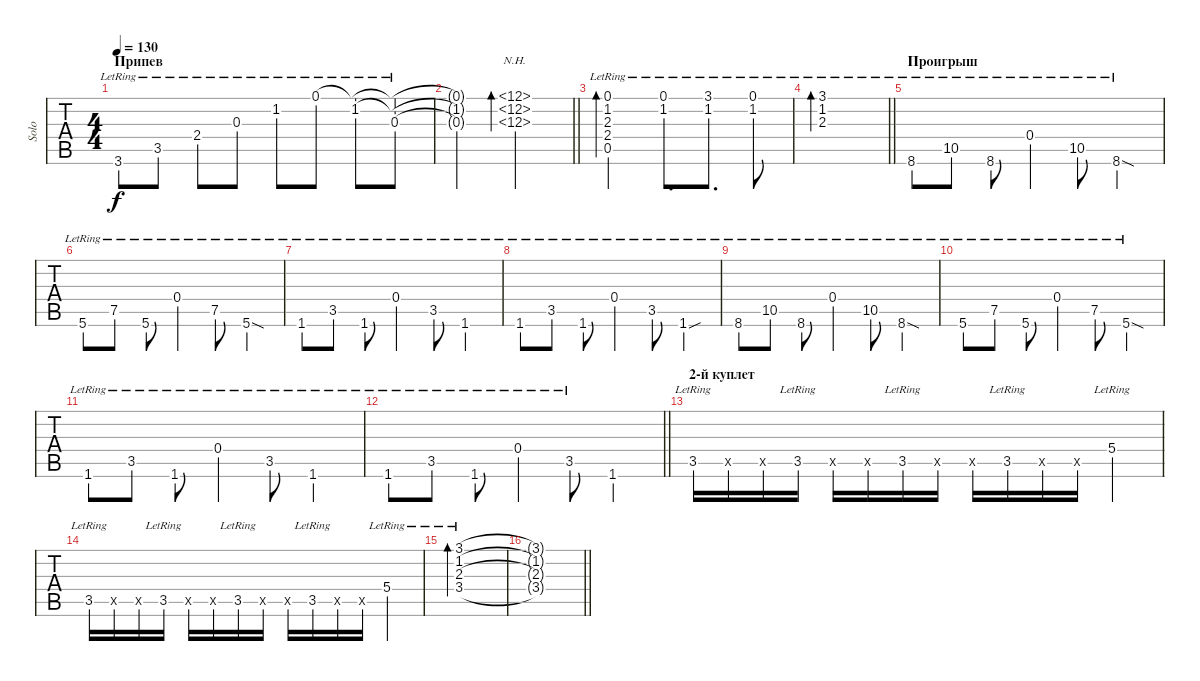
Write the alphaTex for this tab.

\track ("Solo" "Solo") {instrument acousticguitarsteel}
\staff {tabs}
\tuning (E4 B3 G3 D3 A2 E2) {hide}
\ts (4 4)
\section ("" "Припев")
\tempo 130
\clef g2
\ks c
3.6{lr}.8{dy f} 3.5{lr}.8 2.4{lr}.8 0.3{lr}.8 1.2{lr}.8 0.1{lr}.8 (0.1{t} 1.2{lr}).8 (0.1{t} 1.2{t} 0.3{lr}).8 |
\barLineRight lightlight
(0.1{t} 1.2{t} 0.3{t}).2 (12.1{nh} 12.2{nh} 12.3{nh}).2{bd 60} |
(0.1{lr} 1.2{lr} 2.3{lr} 2.4{lr} 0.5{lr}).2{bd 60} (0.1{lr} 1.2).8{d} (3.1{lr} 1.2).8{d} (0.1{lr} 1.2).8 |
\barLineRight lightlight
(3.1{lr} 1.2{lr} 2.3{lr}).1{bd 60} |
\section ("" "Проигрыш")
8.6{lr}.8 10.5{lr}.8 8.6{lr}.8 0.4{lr}.4 10.5{lr}.8 8.6{sod lr}.4 |
5.6{lr}.8 7.5{lr}.8 5.6{lr}.8 0.4{lr}.4 7.5{lr}.8 5.6{sod lr}.4 |
1.6{lr}.8 3.5{lr}.8 1.6{lr}.8 0.4{lr}.4 3.5{lr}.8 1.6{lr}.4 |
1.6{lr}.8 3.5{lr}.8 1.6{lr}.8 0.4{lr}.4 3.5{lr}.8 1.6{sou lr}.4 |
8.6{lr}.8 10.5{lr}.8 8.6{lr}.8 0.4{lr}.4 10.5{lr}.8 8.6{sod lr}.4 |
5.6{lr}.8 7.5{lr}.8 5.6{lr}.8 0.4{lr}.4 7.5{lr}.8 5.6{sod lr}.4 |
1.6{lr}.8 3.5{lr}.8 1.6{lr}.8 0.4{lr}.4 3.5{lr}.8 1.6{lr}.4 |
\barLineRight lightlight
1.6{lr}.8 3.5{lr}.8 1.6{lr}.8 0.4{lr}.4 3.5{lr}.8 1.6.4 |
\section ("" "2-й куплет")
3.5{lr}.16 3.5{x}.16 3.5{x}.16 3.5{lr}.16 3.5{x}.16 0.5{x}.16 3.5{lr}.16 0.5{x}.16 0.5{x}.16 3.5{lr}.16 0.5{x}.16 0.5{x}.16 5.4{lr}.4 |
3.5{lr}.16 0.5{x}.16 3.5{x}.16 3.5{lr}.16 0.5{x}.16 0.5{x}.16 3.5{lr}.16 0.5{x}.16 0.5{x}.16 3.5{lr}.16 0.5{x}.16 0.5{x}.16 5.4{lr}.4 |
(3.1{lr} 1.2{lr} 2.3{lr} 3.4{lr}).1{bd 60} |
\barLineRight lightlight
(3.1{t} 1.2{t} 2.3{t} 3.4{t}).1
